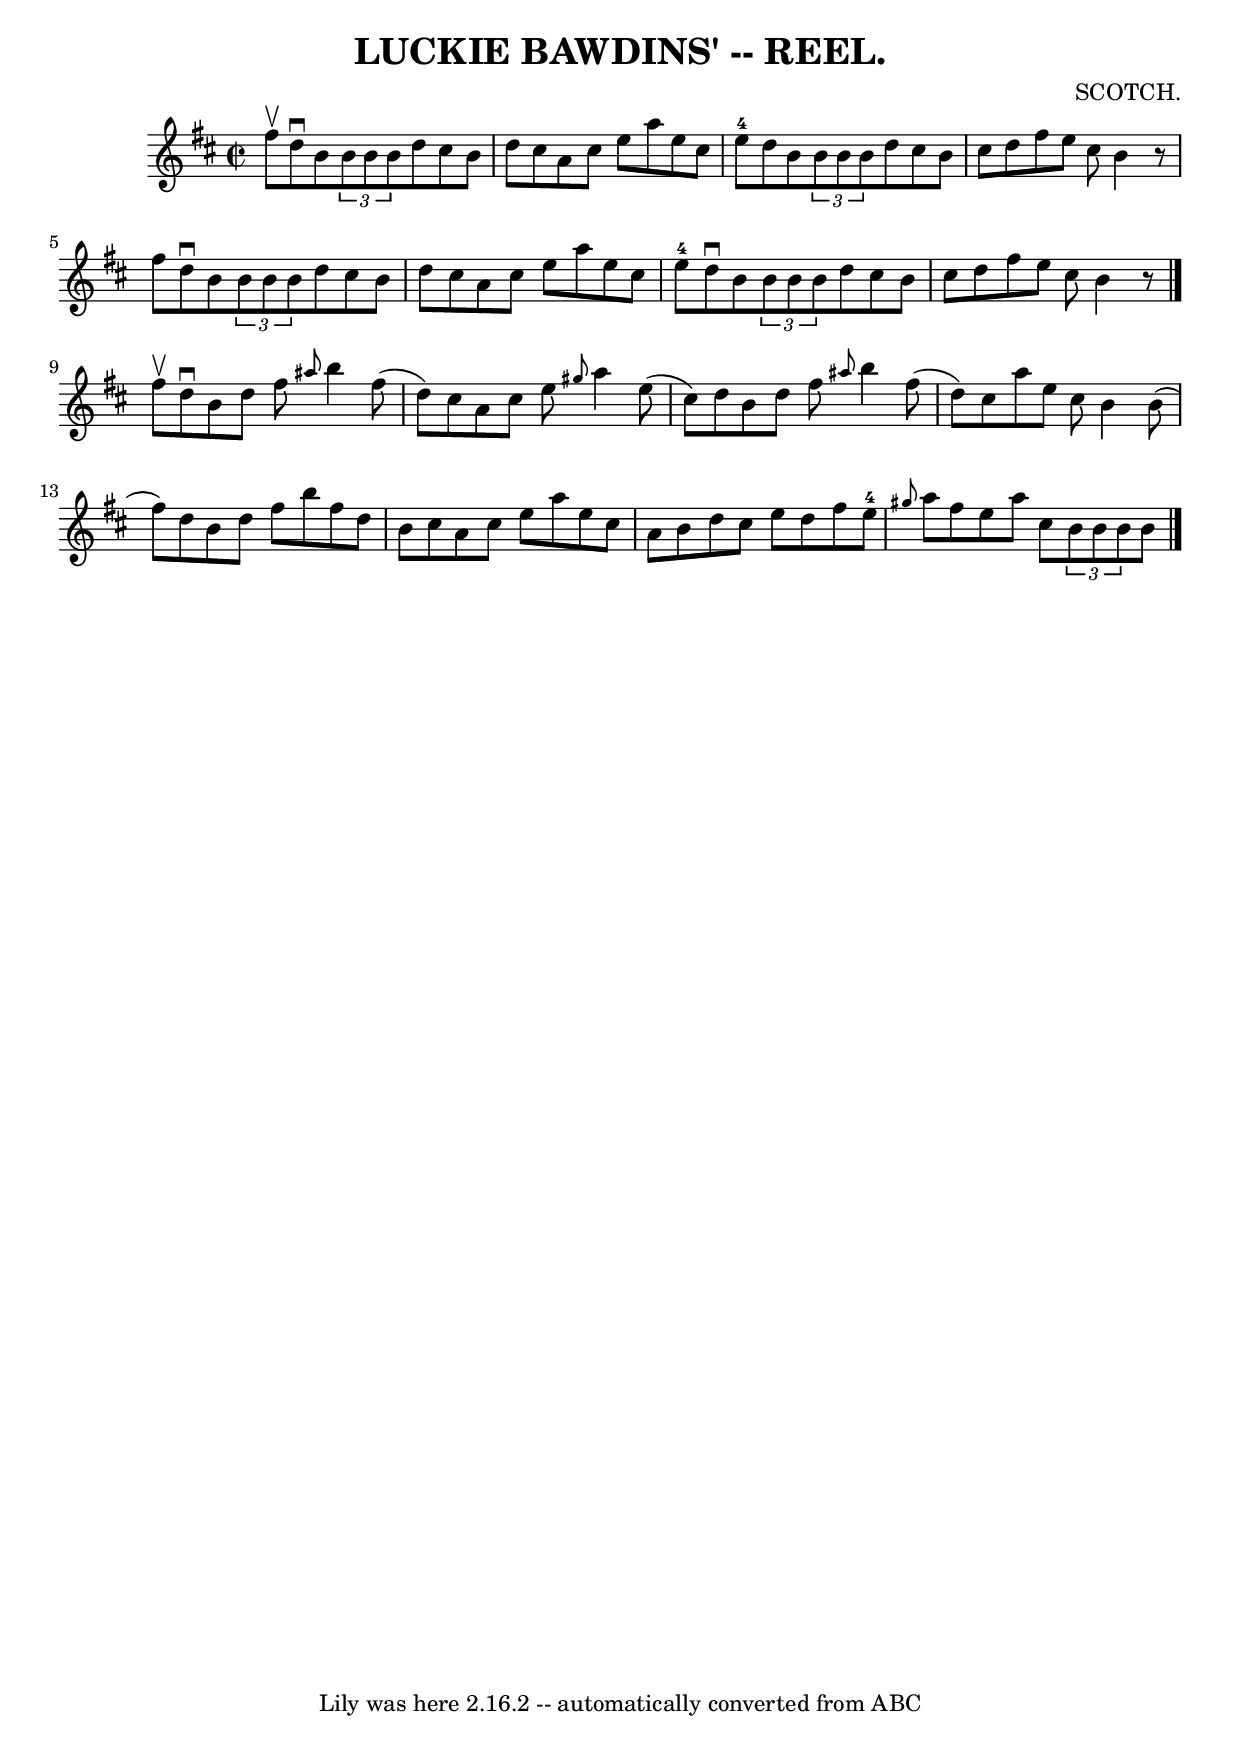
\version "2.7.40"
\include "Mammoth.ily"
\header {
	%% book = "Coles"
	composer = "SCOTCH."
	crossRefNumber = "16"
	footnotes = ""
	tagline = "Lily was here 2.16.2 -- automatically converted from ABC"
	title = "LUCKIE BAWDINS' -- REEL."
}
voicedefault =  {
\set Score.defaultBarType = "empty"

\override Staff.TimeSignature #'style = #'C
 \time 2/2 \key d \major fis''8^\upbow |
 d''8^\downbow b'8    
\times 2/3 { b'8 b'8 b'8  } d''8 cis''8 b'8 d''8  |
   
cis''8 a'8 cis''8 e''8 a''8 e''8 cis''8 e''8-4 |
 
 d''8 b'8    \times 2/3 { b'8 b'8 b'8  } d''8 cis''8 b'8    
cis''8  |
 d''8 fis''8 e''8 cis''8 b'4    r8 fis''8  
|
 d''8^\downbow b'8    \times 2/3 { b'8 b'8 b'8  } d''8 
 cis''8 b'8 d''8  |
 cis''8 a'8 cis''8 e''8 a''8    
e''8 cis''8 e''8-4 |
 d''8^\downbow b'8    \times 2/3 {   
b'8 b'8 b'8  } d''8 cis''8 b'8 cis''8  |
 d''8    
fis''8 e''8 cis''8 b'4    r8 \bar "|." fis''8^\upbow |
   
d''8^\downbow b'8 d''8 fis''8  \grace { ais''8  } b''4 fis''8 
(d''8) |
 cis''8 a'8 cis''8 e''8  \grace { gis''8  }  
 a''4 e''8 (cis''8) |
 d''8 b'8 d''8 fis''8  
\grace { ais''8  } b''4 fis''8 (d''8) |
 cis''8 a''8   
 e''8 cis''8 b'4 b'8 (fis''8) |
 d''8 b'8 d''8   
 fis''8 b''8 fis''8 d''8 b'8  |
 cis''8 a'8 cis''8    
e''8 a''8 e''8 cis''8 a'8  |
 b'8 d''8 cis''8 e''8 
 d''8 fis''8 e''8-4 \grace { gis''8  } a''8  |
 fis''8  
 e''8 a''8 cis''8    \times 2/3 { b'8 b'8 b'8  } b'8  
\bar "|."   
}

\score{
    <<

	\context Staff="default"
	{
	    \voicedefault 
	}

    >>
	\layout {
	}
	\midi {}
}
